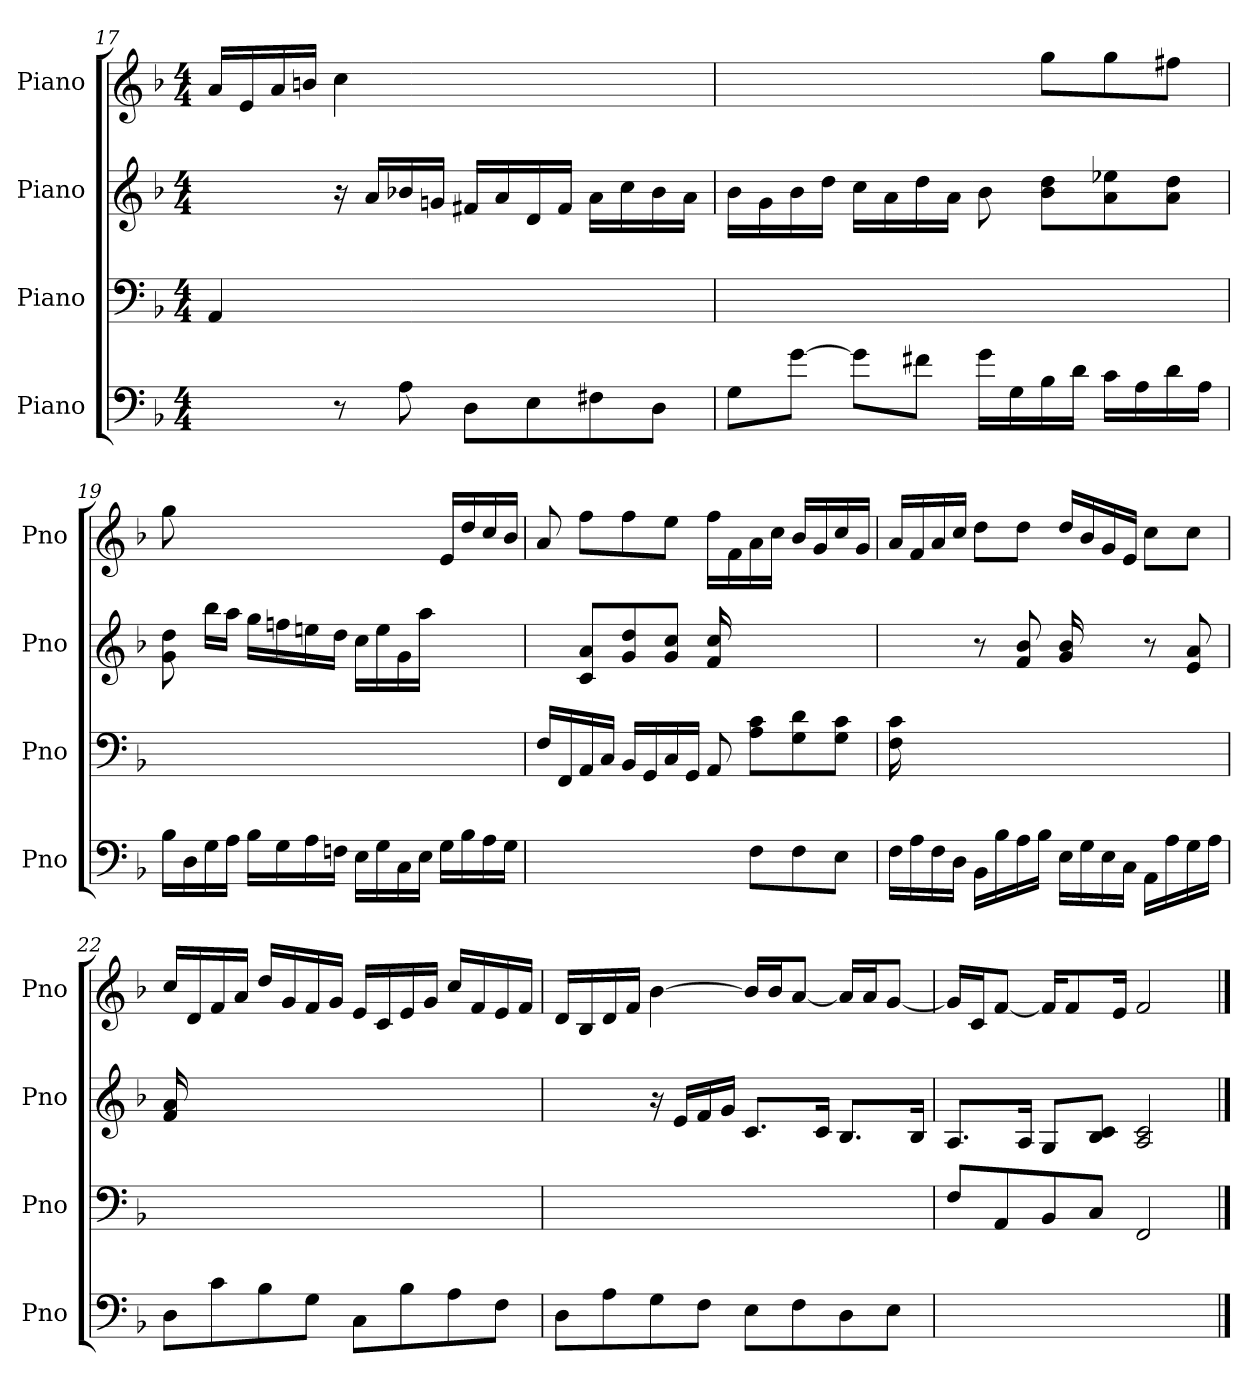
**kern	**kern	**kern	**kern
*part4	*part3	*part2	*part1
*staff4	*staff3	*staff2	*staff1
*I"Piano	*I"Piano	*I"Piano	*I"Piano
*I'Pno	*I'Pno	*I'Pno	*I'Pno
!!LO:LB:g=z
*clefF4	*clefF4	*clefG2	*clefG2
*k[b-]	*k[b-]	*k[b-]	*k[b-]
*F:	*F:	*F:	*F:
*M4/4	*M4/4	*M4/4	*M4/4
=17	=17	=17	=17
4ryy	4AA/	4ryy	16a/LL
.	.	.	16e/
.	.	.	16a/
.	.	.	16bn/JJ
8r	4ryy	16r	4cc\
.	.	16a/LL	.
8A\	.	16b-X/	.
.	.	16gn/JJ	.
8D\L	2ryy	16f#X/LL	2ryy
.	.	16a/	.
8E\	.	16d/	.
.	.	16f#/JJ	.
8F#X\	.	16a\LL	.
.	.	16cc\	.
8D\J	.	16b-\	.
.	.	16a\JJ	.
=18	=18	=18	=18
8G\L	1ryy	16b-\LL	2ryy
.	.	16g\	.
[8g\J	.	16b-\	.
.	.	16dd\JJ	.
8g\L]	.	16cc\LL	.
.	.	16a\	.
8f#X\J	.	16dd\	.
.	.	16a\JJ	.
16g\LL	.	8b-\	8ryy
16G\	.	.	.
16B-\	.	8b-\ 8dd\L	8gg\L
16d\JJ	.	.	.
16c\LL	.	8a\ 8ee-X\	8gg\
16A\	.	.	.
16d\	.	8a\ 8dd\J	8ff#X\J
16A\JJ	.	.	.
!!LO:LB:g=z
=19	=19	=19	=19
16B-\LL	1ryy	8g\ 8dd\	8gg\
16D\	.	.	.
16G\	.	16bb-\LL	8ryy
16A\JJ	.	16aa\JJ	.
16B-\LL	.	16gg\LL	2ryy
16G\	.	16ffn\	.
16A\	.	16een\	.
16Fn\JJ	.	16dd\JJ	.
16E\LL	.	16cc\LL	.
16G\	.	16ee\	.
16C\	.	16g\	.
16E\JJ	.	16aa\JJ	.
16G\LL	.	4ryy	16e/LL
16B-\	.	.	16dd/
16A\	.	.	16cc/
16G\JJ	.	.	16b-/JJ
=20	=20	=20	=20
2ryy	16F/LL	8ryy	8a/
.	16FF/	.	.
.	16AA/	8c/ 8a/L	8ff\L
.	16C/JJ	.	.
.	16BB-/LL	8g/ 8dd/	8ff\
.	16GG/	.	.
.	16C/	8g/ 8cc/J	8ee\J
.	16GG/JJ	.	.
8ryy	8AA/	16f/ 16cc/	16ff\LL
.	.	16ryy	16f\
8F\L	8A\ 8c\L	8ryy	16a\
.	.	.	16cc\JJ
8F\	8G\ 8d\	4ryy	16b-/LL
.	.	.	16g/
8E\J	8G\ 8c\J	.	16cc/
.	.	.	16g/JJ
!!LO:PB:g=z
=21	=21	=21	=21
16F\LL	16F\ 16c\	4ryy	16a/LL
16A\	16ryy	.	16f/
16F\	8ryy	.	16a/
16D\JJ	.	.	16cc/JJ
16BB-\LL	4ryy	8r	8dd\L
16B-\	.	.	.
16A\	.	8f/ 8b-/	8dd\J
16B-\JJ	.	.	.
16E\LL	2ryy	16g/ 16b-/	16dd/LL
16G\	.	16ryy	16b-/
16E\	.	8ryy	16g/
16C\JJ	.	.	16e/JJ
16AA\LL	.	8r	8cc\L
16A\	.	.	.
16G\	.	8e/ 8a/	8cc\J
16A\JJ	.	.	.
=22	=22	=22	=22
8D\L	1ryy	16f/ 16a/	16cc/LL
.	.	16ryy	16d/
8c\	.	8ryy	16f/
.	.	.	16a/JJ
8B-\	.	4ryy	16dd/LL
.	.	.	16g/
8G\J	.	.	16f/
.	.	.	16g/JJ
8C\L	.	2ryy	16e/LL
.	.	.	16c/
8B-\	.	.	16e/
.	.	.	16g/JJ
8A\	.	.	16cc/LL
.	.	.	16f/
8F\J	.	.	16e/
.	.	.	16f/JJ
=23	=23	=23	=23
8D\L	1ryy	4ryy	16d/LL
.	.	.	16B-/
8A\	.	.	16d/
.	.	.	16f/JJ
8G\	.	16r	[4b-\
.	.	16e/LL	.
8F\J	.	16f/	.
.	.	16g/JJ	.
8E\L	.	8.c/L	16b-/LL]
.	.	.	16b-/J
8F\	.	.	[8a/J
.	.	16c/Jk	.
8D\	.	8.B-/L	16a/LL]
.	.	.	16a/J
8E\J	.	.	[8g/J
.	.	16B-/Jk	.
!!LO:LB:g=z
=24	=24	=24	=24
1ryy	8F/L	8.A/L	16g/LL]
.	.	.	16c/J
.	8AA/	.	[8f/J
.	.	16A/Jk	.
.	8BB-/	8G/L	16f/KL]
.	.	.	8f/
.	8C/J	8B-/ 8c/J	.
.	.	.	16e/Jk
.	2FF/	2A/ 2c/	2f/
==	==	==	==
*-	*-	*-	*-
